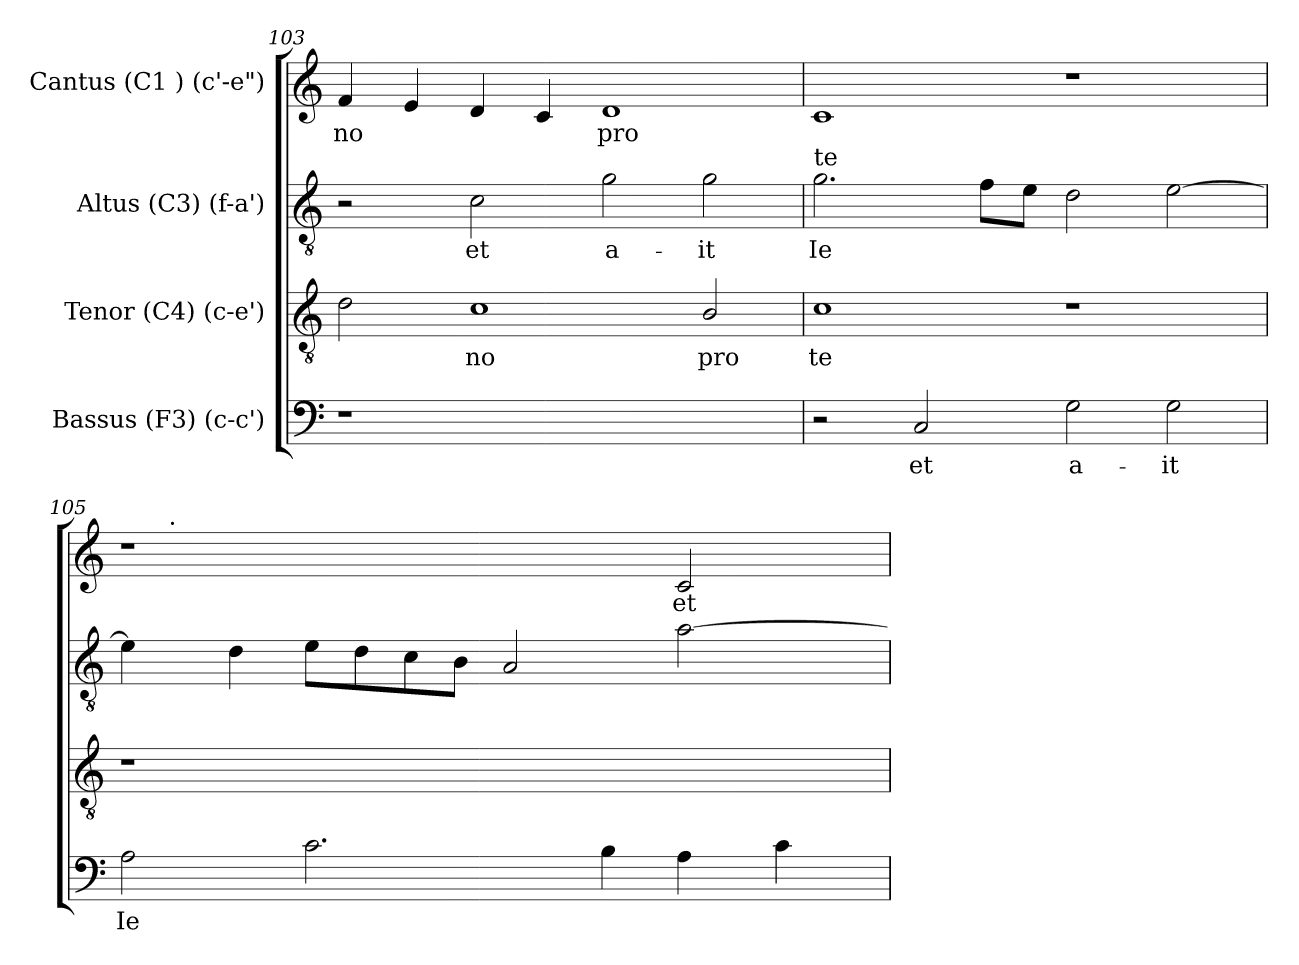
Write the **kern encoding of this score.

**kern	**text	**kern	**text	**kern	**text	**kern	**text
*part4	*part4	*part3	*part3	*part2	*part2	*part1	*part1
*staff4	*staff4	*staff3	*staff3	*staff2	*staff2	*staff1	*staff1
*I"Bassus (F3)  (c-c')	*	*I"Tenor (C4)  (c-e')	*	*I"Altus (C3)  (f-a')	*	*I"Cantus (C1 )  (c'-e")	*
*clefF4	*	*clefGv2	*	*clefGv2	*	*clefG2	*
*k[]	*	*k[]	*	*k[]	*	*k[]	*
*C:	*	*C:	*	*C:	*	*C:	*
=103	=103	=103	=103	=103	=103	=103	=103
!	!	!	!LO:LY:b:cj	!	!	!	!LO:LY:b:cj
1r	.	2d\	--	2r	.	4f/	-no
!	!	!	!	!	!	!	!LO:LY:b:cj
.	.	.	.	.	.	4e/	.
!	!	!	!LO:LY:b:cj	!	!LO:LY:b:cj	!	!LO:LY:b:cj
.	.	1c	-no	2c\	et	4d/	.
!	!	!	!	!	!	!	!LO:LY:b:cj
.	.	.	.	.	.	4c/	.
!	!	!	!	!	!LO:LY:b:cj	!	!LO:LY:b:cj
1ryy	.	.	.	2g\	a-	1d	pro-
!	!	!	!LO:LY:b:cj	!	!LO:LY:b:cj	!	!
.	.	2B/	pro	2g\	-it	.	.
=104	=104	=104	=104	=104	=104	=104	=104
!	!	!	!	!LO:TX:a:t=te	!	!	!
!	!	!	!LO:LY:b:cj	!	!LO:LY:b:cj	!	!LO:LY:b:cj
2r	.	1c	te	2.g\	Ie-	1c	--
!	!LO:LY:b:cj	!	!	!	!	!	!
2C/	et	.	.	.	.	.	.
!	!	!	!	!	!LO:LY:b:cj	!	!
.	.	.	.	8f\L	--	.	.
!	!	!	!	!	!LO:LY:b:cj	!	!
.	.	.	.	8e\J	--	.	.
!	!LO:LY:b:cj	!	!	!	!LO:LY:b:cj	!	!
2G\	a-	1r	.	2d\	--	1r	.
!	!LO:LY:b:cj	!	!	!	!LO:LY:b:cj	!	!
2G\	-it	.	.	[<2e\	--	.	.
!!LO:LB:g=z
=105	=105	=105	=105	=105	=105	=105	=105
!	!LO:LY:b:cj	!	!	!	!LO:LY:b:cj	!	!
*	*	*	*	*	*	*^	*
2A\	Ie-	1r	.	4e\]	--	1r	16ryy	.
.	.	.	.	.	.	.	64ryy	.
!	!	!	!	!	!	!	!LO:TX:a:t=.	!
.	.	.	.	.	.	.	1ryy	.
!	!	!	!	!	!LO:LY:b:cj	!	!	!
.	.	.	.	4d\	--	.	.	.
!	!LO:LY:b:cj	!	!	!	!LO:LY:b:cj	!	!	!
2.c\	--	.	.	8e\L	--	.	.	.
!	!	!	!	!	!LO:LY:b:cj	!	!	!
.	.	.	.	8d\	--	.	.	.
!	!	!	!	!	!LO:LY:b:cj	!	!	!
.	.	.	.	8c\	--	.	.	.
!	!	!	!	!	!LO:LY:b:cj	!	!	!
.	.	.	.	8B\J	--	.	.	.
!	!	!	!	!	!LO:LY:b:cj	!	!	!
.	.	1ryy	.	2A/	--	2ryy	.	.
.	.	.	.	.	.	.	2ryy	.
!	!LO:LY:b:cj	!	!	!	!	!	!	!
4B\	--	.	.	.	.	.	.	.
!	!LO:LY:b:cj	!	!	!	!LO:LY:b:cj	!	!	!LO:LY:b:cj
4A\	--	.	.	[>2a\	--	2c/	.	-et
.	.	.	.	.	.	.	4ryy	.
!	!LO:LY:b:cj	!	!	!	!	!	!	!
4c\	--	.	.	.	.	.	.	.
.	.	.	.	.	.	.	8ryy	.
.	.	.	.	.	.	.	32.ryy	.
*	*	*	*	*	*	*v	*v	*
=	=	=	=	=	=	=	=
*-	*-	*-	*-	*-	*-	*-	*-
